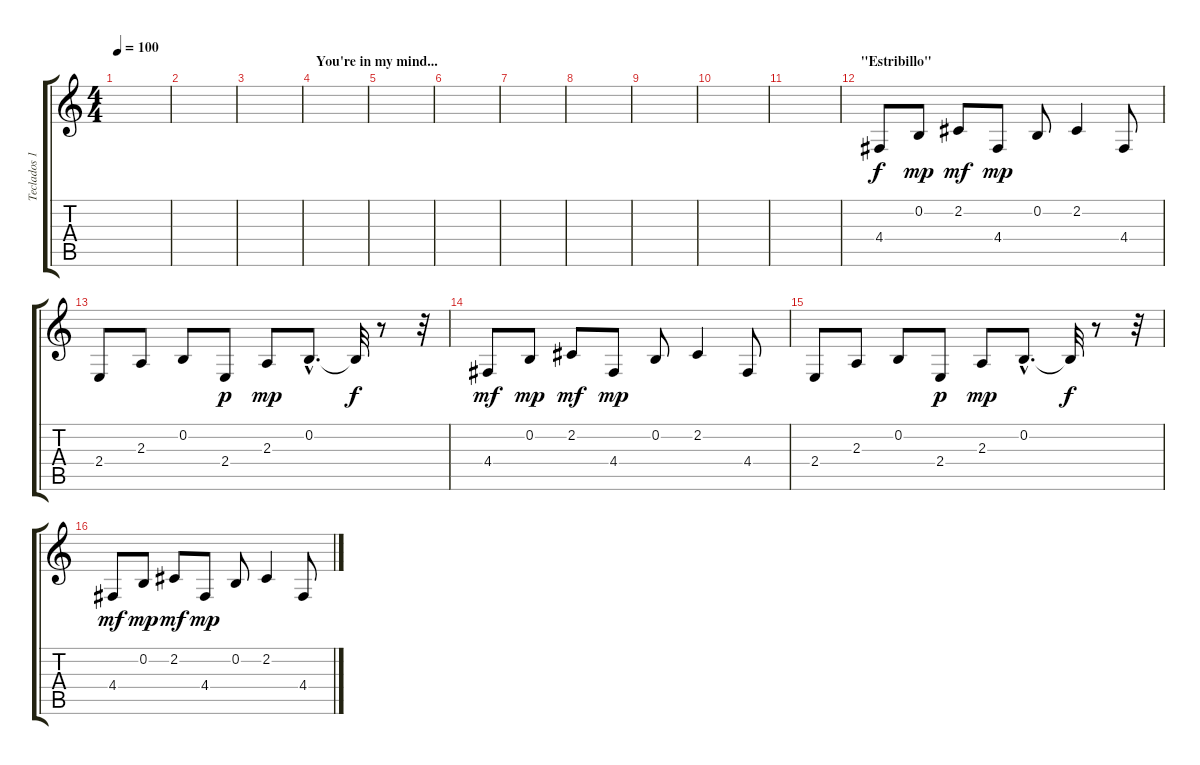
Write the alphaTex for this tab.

\track ("Teclados 1" "Teclados 1") {instrument electricgrandpiano}
\staff {score tabs}
\tuning (E4 B3 G3 D3 A2 E2) {hide}
\ts (4 4)
\tempo 100
\clef g2
\ks c
|
|
|
\section ("" "You're in my mind...")
|
|
|
|
|
|
|
|
\section ("" "\"Estribillo\"")
4.4.8 0.2.8{dy mp} 2.2.8{dy mf} 4.4.8{dy mp} 0.2.8 2.2.4 4.4.8 |
2.4.8 2.3.8 0.2.8 2.4.8{dy p} 2.3.8{dy mp} 0.2{hac}.8{d} 0.2{t}.32{dy f} r.8 r.32 |
4.4.8{dy mf} 0.2.8{dy mp} 2.2.8{dy mf} 4.4.8{dy mp} 0.2.8 2.2.4 4.4.8 |
2.4.8 2.3.8 0.2.8 2.4.8{dy p} 2.3.8{dy mp} 0.2{hac}.8{d} 0.2{t}.32{dy f} r.8 r.32 |
4.4.8{dy mf} 0.2.8{dy mp} 2.2.8{dy mf} 4.4.8{dy mp} 0.2.8 2.2.4 4.4.8
